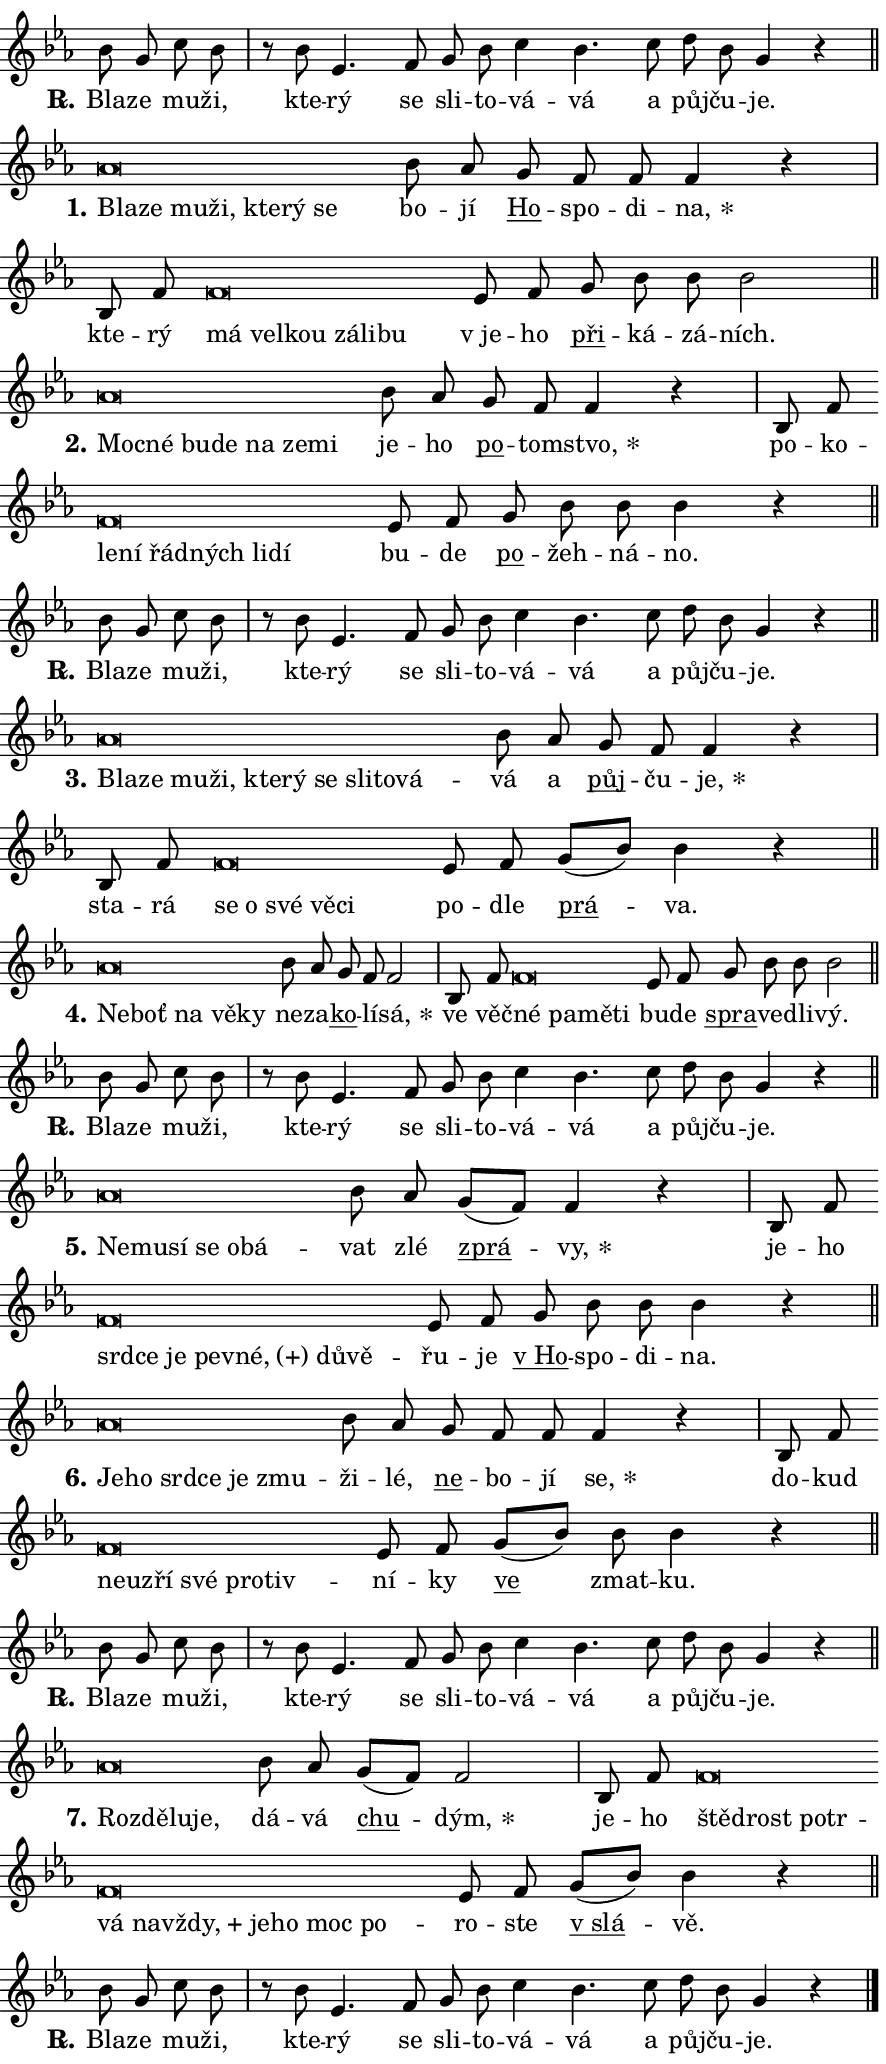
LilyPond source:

\version "2.24.0"
\header { tagline = "" }
\paper {
  indent = 0\cm
  top-margin = 0\cm
  right-margin = 0.13\cm % to fit lyric hyphens
  bottom-margin = 0\cm
  left-margin = 0\cm
  paper-width = 15\cm
  page-breaking = #ly:one-page-breaking
  system-system-spacing.basic-distance = #11
  score-system-spacing.basic-distance = #11
  ragged-last = ##f
}


%% Author: Thomas Morley
%% https://lists.gnu.org/archive/html/lilypond-user/2020-05/msg00002.html
#(define (line-position grob)
"Returns position of @var[grob} in current system:
   @code{'start}, if at first time-step
   @code{'end}, if at last time-step
   @code{'middle} otherwise
"
  (let* ((col (ly:item-get-column grob))
         (ln (ly:grob-object col 'left-neighbor))
         (rn (ly:grob-object col 'right-neighbor))
         (col-to-check-left (if (ly:grob? ln) ln col))
         (col-to-check-right (if (ly:grob? rn) rn col))
         (break-dir-left
           (and
             (ly:grob-property col-to-check-left 'non-musical #f)
             (ly:item-break-dir col-to-check-left)))
         (break-dir-right
           (and
             (ly:grob-property col-to-check-right 'non-musical #f)
             (ly:item-break-dir col-to-check-right))))
        (cond ((eqv? 1 break-dir-left) 'start)
              ((eqv? -1 break-dir-right) 'end)
              (else 'middle))))

#(define (tranparent-at-line-position vctor)
  (lambda (grob)
  "Relying on @code{line-position} select the relevant enry from @var{vctor}.
Used to determine transparency,"
    (case (line-position grob)
      ((end) (not (vector-ref vctor 0)))
      ((middle) (not (vector-ref vctor 1)))
      ((start) (not (vector-ref vctor 2))))))

noteHeadBreakVisibility =
#(define-music-function (break-visibility)(vector?)
"Makes @code{NoteHead}s transparent relying on @var{break-visibility}"
#{
  \override NoteHead.transparent =
    #(tranparent-at-line-position break-visibility)
#})

#(define delete-ledgers-for-transparent-note-heads
  (lambda (grob)
    "Reads whether a @code{NoteHead} is transparent.
If so this @code{NoteHead} is removed from @code{'note-heads} from
@var{grob}, which is supposed to be @code{LedgerLineSpanner}.
As a result ledgers are not printed for this @code{NoteHead}"
    (let* ((nhds-array (ly:grob-object grob 'note-heads))
           (nhds-list
             (if (ly:grob-array? nhds-array)
                 (ly:grob-array->list nhds-array)
                 '()))
           ;; Relies on the transparent-property being done before
           ;; Staff.LedgerLineSpanner.after-line-breaking is executed.
           ;; This is fragile ...
           (to-keep
             (remove
               (lambda (nhd)
                 (ly:grob-property nhd 'transparent #f))
               nhds-list)))
      ;; TODO find a better method to iterate over grob-arrays, similiar
      ;; to filter/remove etc for lists
      ;; For now rebuilt from scratch
      (set! (ly:grob-object grob 'note-heads)  '())
      (for-each
        (lambda (nhd)
          (ly:pointer-group-interface::add-grob grob 'note-heads nhd))
        to-keep))))

squashNotes = {
  \override NoteHead.X-extent = #'(-0.2 . 0.2)
  \override NoteHead.Y-extent = #'(-0.75 . 0)
  \override NoteHead.stencil =
    #(lambda (grob)
       (let ((pos (ly:grob-property grob 'staff-position)))
         (begin
           (if (< pos -7) (display "ERROR: Lower brevis then expected\n") (display ""))
           (if (<= pos -6) ly:text-interface::print ly:note-head::print))))
}
unSquashNotes = {
  \revert NoteHead.X-extent
  \revert NoteHead.Y-extent
  \revert NoteHead.stencil
}

hideNotes = \noteHeadBreakVisibility #begin-of-line-visible
unHideNotes = \noteHeadBreakVisibility #all-visible

% work-around for resetting accidentals
% https://lilypond.org/doc/v2.23/Documentation/notation/displaying-rhythms#unmetered-music
cadenzaMeasure = {
  \cadenzaOff
  \partial 1024 s1024
  \cadenzaOn
}

#(define-markup-command (accent layout props text) (markup?)
  "Underline accented syllable"
  (interpret-markup layout props
    #{\markup \override #'(offset . 4.3) \underline { #text }#}))

responsum = \markup \concat {
  "R" \hspace #-1.05 \path #0.1 #'((moveto 0 0.07) (lineto 0.9 0.8)) \hspace #0.05 "."
}

spaceSize = #0.6828661417322834 % exact space size for TeX Gyre Schola

\layout {
  \context {
    \Staff
    \remove "Time_signature_engraver"
    \override LedgerLineSpanner.after-line-breaking = #delete-ledgers-for-transparent-note-heads
  }
  \context {
    \Lyrics {
      \override LyricSpace.minimum-distance = \spaceSize
      \override LyricText.font-name = #"TeX Gyre Schola"
      \override LyricText.font-size = 1
      \override StanzaNumber.font-name = #"TeX Gyre Schola Bold"
      \override StanzaNumber.font-size = 1
    }
  }
  \context {
    \Score 
    \override NoteHead.text =
      #(lambda (grob) 
        (let ((pos (ly:grob-property grob 'staff-position)))
          #{\markup {
            \combine
              \halign #-0.55 \raise #(if (= pos -6) 0 0.5) \override #'(thickness . 2) \draw-line #'(3.2 . 0)
              \musicglyph "noteheads.sM1"
          }#}))
  }
}

% magnetic-lyrics.ily
%
%   written by
%     Jean Abou Samra <jean@abou-samra.fr>
%     Werner Lemberg <wl@gnu.org>
%
%   adapted by
%     Jiri Hon <jiri.hon@gmail.com>
%
% Version 2022-Apr-15

% https://www.mail-archive.com/lilypond-user@gnu.org/msg149350.html

#(define (Left_hyphen_pointer_engraver context)
   "Collect syllable-hyphen-syllable occurrences in lyrics and store
them in properties.  This engraver only looks to the left.  For
example, if the lyrics input is @code{foo -- bar}, it does the
following.

@itemize @bullet
@item
Set the @code{text} property of the @code{LyricHyphen} grob between
@q{foo} and @q{bar} to @code{foo}.

@item
Set the @code{left-hyphen} property of the @code{LyricText} grob with
text @q{foo} to the @code{LyricHyphen} grob between @q{foo} and
@q{bar}.
@end itemize

Use this auxiliary engraver in combination with the
@code{lyric-@/text::@/apply-@/magnetic-@/offset!} hook."
   (let ((hyphen #f)
         (text #f))
     (make-engraver
      (acknowledgers
       ((lyric-syllable-interface engraver grob source-engraver)
        (set! text grob)))
      (end-acknowledgers
       ((lyric-hyphen-interface engraver grob source-engraver)
        ;(when (not (grob::has-interface grob 'lyric-space-interface))
          (set! hyphen grob)));)
      ((stop-translation-timestep engraver)
       (when (and text hyphen)
         (ly:grob-set-object! text 'left-hyphen hyphen))
       (set! text #f)
       (set! hyphen #f)))))

#(define (lyric-text::apply-magnetic-offset! grob)
   "If the space between two syllables is less than the value in
property @code{LyricText@/.details@/.squash-threshold}, move the right
syllable to the left so that it gets concatenated with the left
syllable.

Use this function as a hook for
@code{LyricText@/.after-@/line-@/breaking} if the
@code{Left_@/hyphen_@/pointer_@/engraver} is active."
   (let ((hyphen (ly:grob-object grob 'left-hyphen #f)))
     (when hyphen
       (let ((left-text (ly:spanner-bound hyphen LEFT)))
         (when (grob::has-interface left-text 'lyric-syllable-interface)
           (let* ((common (ly:grob-common-refpoint grob left-text X))
                  (this-x-ext (ly:grob-extent grob common X))
                  (left-x-ext
                   (begin
                     ;; Trigger magnetism for left-text.
                     (ly:grob-property left-text 'after-line-breaking)
                     (ly:grob-extent left-text common X)))
                  ;; `delta` is the gap width between two syllables.
                  (delta (- (interval-start this-x-ext)
                            (interval-end left-x-ext)))
                  (details (ly:grob-property grob 'details))
                  (threshold (assoc-get 'squash-threshold details 0.2)))
             (when (< delta threshold)
               (let* (;; We have to manipulate the input text so that
                      ;; ligatures crossing syllable boundaries are not
                      ;; disabled.  For languages based on the Latin
                      ;; script this is essentially a beautification.
                      ;; However, for non-Western scripts it can be a
                      ;; necessity.
                      (lt (ly:grob-property left-text 'text))
                      (rt (ly:grob-property grob 'text))
                      (is-space (grob::has-interface hyphen 'lyric-space-interface))
                      (space (if is-space " " ""))
                      (extra-delta (if is-space spaceSize 0))
                      ;; Append new syllable.
                      (ltrt-space (if (and (string? lt) (string? rt))
                                (string-append lt space rt)
                                (make-concat-markup (list lt space rt))))
                      ;; Right-align `ltrt` to the right side.
                      (ltrt-space-markup (grob-interpret-markup
                               grob
                               (make-translate-markup
                                (cons (interval-length this-x-ext) 0)
                                (make-right-align-markup ltrt-space)))))
                 (begin
                   ;; Don't print `left-text`.
                   (ly:grob-set-property! left-text 'stencil #f)
                   ;; Set text and stencil (which holds all collected
                   ;; syllables so far) and shift it to the left.
                   (ly:grob-set-property! grob 'text ltrt-space)
                   (ly:grob-set-property! grob 'stencil ltrt-space-markup)
                   (ly:grob-translate-axis! grob (- (- delta extra-delta)) X))))))))))


#(define (lyric-hyphen::displace-bounds-first grob)
   ;; Make very sure this callback isn't triggered too early.
   (let ((left (ly:spanner-bound grob LEFT))
         (right (ly:spanner-bound grob RIGHT)))
     (ly:grob-property left 'after-line-breaking)
     (ly:grob-property right 'after-line-breaking)
     (ly:lyric-hyphen::print grob)))

squashThreshold = #0.4

\layout {
  \context {
    \Lyrics
    \consists #Left_hyphen_pointer_engraver
    \override LyricText.after-line-breaking =
      #lyric-text::apply-magnetic-offset!
    \override LyricHyphen.stencil = #lyric-hyphen::displace-bounds-first
    \override LyricText.details.squash-threshold = \squashThreshold
    \override LyricHyphen.minimum-distance = 0
    \override LyricHyphen.minimum-length = \squashThreshold
  }
}

squashText = \override LyricText.details.squash-threshold = 9999
unSquashText = \override LyricText.details.squash-threshold = \squashThreshold

leftText = \override LyricText.self-alignment-X = #LEFT
unLeftText = \revert LyricText.self-alignment-X

starOffset = #(lambda (grob) 
                (let ((x_offset (ly:self-alignment-interface::aligned-on-x-parent grob)))
                  (if (= x_offset 0) 0 (+ x_offset 1.2))))

star = #(define-music-function (syllable)(string?)
"Append star separator at the end of a syllable"
#{
  \once \override LyricText.X-offset = #starOffset
  \lyricmode { \markup {
    #syllable
    \override #'((font-name . "TeX Gyre Schola Bold")) \hspace #0.2 \lower #0.65 \larger "*"
  } }
#})

starAccent = #(define-music-function (syllable)(string?)
"Append star separator at the end of a syllable and make accent"
#{
  \once \override LyricText.X-offset = #starOffset
  \lyricmode { \markup {
    \accent #syllable
    \override #'((font-name . "TeX Gyre Schola Bold")) \hspace #0.2 \lower #0.65 \larger "*"
  } }
#})

breath = #(define-music-function (syllable)(string?)
"Append breathing indicator at the end of a syllable"
#{
  \lyricmode { \markup { #syllable "+" } }
#})

optionalBreath = #(define-music-function (syllable)(string?)
"Append optional breathing indicator at the end of a syllable"
#{
  \lyricmode { \markup { #syllable "(+)" } }
#})


\score {
    <<
        \new Voice = "melody" { \cadenzaOn \key es \major \relative { bes'8 g c bes \cadenzaMeasure \bar "|" r bes es,4. f8 \bar "" g bes \bar "" c4 bes4. c8 \bar "" d bes g4 r \cadenzaMeasure \bar "||" \break } }
        \new Lyrics \lyricsto "melody" { \lyricmode { \set stanza = \responsum
Bla -- ze mu -- ži, kte -- rý se sli -- to -- vá -- vá a půj -- ču -- je. } }
    >>
    \layout {}
}

\score {
    <<
        \new Voice = "melody" { \cadenzaOn \key es \major \relative { \squashNotes as'\breve*1/16 \hideNotes \breve*1/16 \bar "" \breve*1/16 \bar "" \breve*1/16 \bar "" \breve*1/16 \bar "" \breve*1/16 \breve*1/16 \bar "" \unHideNotes \unSquashNotes bes8 as \bar "" g f f f4 r \cadenzaMeasure \bar "|" bes,8 f' \bar "" \squashNotes f\breve*1/16 \hideNotes \breve*1/16 \bar "" \breve*1/16 \bar "" \breve*1/16 \bar "" \breve*1/16 \breve*1/16 \bar "" \unHideNotes \unSquashNotes es8 f \bar "" g bes bes bes2 \cadenzaMeasure \bar "||" \break } }
        \new Lyrics \lyricsto "melody" { \lyricmode { \set stanza = "1."
\leftText Bla -- \squashText ze mu -- ži, kte -- rý se \unLeftText \unSquashText bo -- jí \markup \accent Ho -- spo -- di -- \star na, kte -- rý \leftText má \squashText vel -- kou zá -- li -- bu \unLeftText \unSquashText "v je" -- ho \markup \accent při -- ká -- zá -- ních. } }
    >>
    \layout {}
}

\score {
    <<
        \new Voice = "melody" { \cadenzaOn \key es \major \relative { \squashNotes as'\breve*1/16 \hideNotes \breve*1/16 \bar "" \breve*1/16 \bar "" \breve*1/16 \bar "" \breve*1/16 \bar "" \breve*1/16 \breve*1/16 \bar "" \unHideNotes \unSquashNotes bes8 as \bar "" g f f4 r \cadenzaMeasure \bar "|" bes,8 f' \bar "" \squashNotes f\breve*1/16 \hideNotes \breve*1/16 \bar "" \breve*1/16 \bar "" \breve*1/16 \bar "" \breve*1/16 \breve*1/16 \bar "" \unHideNotes \unSquashNotes es8 f \bar "" g bes bes bes4 r \cadenzaMeasure \bar "||" \break } }
        \new Lyrics \lyricsto "melody" { \lyricmode { \set stanza = "2."
\leftText Moc -- \squashText né bu -- de na ze -- mi \unLeftText \unSquashText je -- ho \markup \accent po -- tom -- \star stvo, po -- ko -- \leftText le -- \squashText ní řád -- ných li -- dí \unLeftText \unSquashText bu -- de \markup \accent po -- žeh -- ná -- no. } }
    >>
    \layout {}
}

\score {
    <<
        \new Voice = "melody" { \cadenzaOn \key es \major \relative { bes'8 g c bes \cadenzaMeasure \bar "|" r bes es,4. f8 \bar "" g bes \bar "" c4 bes4. c8 \bar "" d bes g4 r \cadenzaMeasure \bar "||" \break } }
        \new Lyrics \lyricsto "melody" { \lyricmode { \set stanza = \responsum
Bla -- ze mu -- ži, kte -- rý se sli -- to -- vá -- vá a půj -- ču -- je. } }
    >>
    \layout {}
}

\score {
    <<
        \new Voice = "melody" { \cadenzaOn \key es \major \relative { \squashNotes as'\breve*1/16 \hideNotes \breve*1/16 \bar "" \breve*1/16 \bar "" \breve*1/16 \bar "" \breve*1/16 \bar "" \breve*1/16 \bar "" \breve*1/16 \bar "" \breve*1/16 \bar "" \breve*1/16 \breve*1/16 \bar "" \unHideNotes \unSquashNotes bes8 as \bar "" g f f4 r \cadenzaMeasure \bar "|" bes,8 f' \bar "" \squashNotes f\breve*1/16 \hideNotes \breve*1/16 \bar "" \breve*1/16 \bar "" \breve*1/16 \breve*1/16 \bar "" \unHideNotes \unSquashNotes es8 f \bar "" g[( bes)] bes4 r \cadenzaMeasure \bar "||" \break } }
        \new Lyrics \lyricsto "melody" { \lyricmode { \set stanza = "3."
\leftText Bla -- \squashText ze mu -- ži, kte -- rý se sli -- to -- vá -- \unLeftText \unSquashText vá a \markup \accent půj -- ču -- \star je, sta -- rá \leftText se \squashText o své vě -- ci \unLeftText \unSquashText po -- dle \markup \accent prá -- va. } }
    >>
    \layout {}
}

\score {
    <<
        \new Voice = "melody" { \cadenzaOn \key es \major \relative { \squashNotes as'\breve*1/16 \hideNotes \breve*1/16 \bar "" \breve*1/16 \bar "" \breve*1/16 \breve*1/16 \bar "" \unHideNotes \unSquashNotes bes8 as \bar "" g f f2 \cadenzaMeasure \bar "|" bes,8 f' \bar "" \squashNotes f\breve*1/16 \hideNotes \breve*1/16 \bar "" \breve*1/16 \breve*1/16 \bar "" \unHideNotes \unSquashNotes es8 f \bar "" g bes bes bes2 \cadenzaMeasure \bar "||" \break } }
        \new Lyrics \lyricsto "melody" { \lyricmode { \set stanza = "4."
\leftText Ne -- \squashText boť na vě -- ky \unLeftText \unSquashText ne -- za -- \markup \accent ko -- lí -- \star sá, ve věč -- \leftText né \squashText pa -- mě -- ti \unLeftText \unSquashText bu -- de \markup \accent spra -- ve -- dli -- vý. } }
    >>
    \layout {}
}

\score {
    <<
        \new Voice = "melody" { \cadenzaOn \key es \major \relative { bes'8 g c bes \cadenzaMeasure \bar "|" r bes es,4. f8 \bar "" g bes \bar "" c4 bes4. c8 \bar "" d bes g4 r \cadenzaMeasure \bar "||" \break } }
        \new Lyrics \lyricsto "melody" { \lyricmode { \set stanza = \responsum
Bla -- ze mu -- ži, kte -- rý se sli -- to -- vá -- vá a půj -- ču -- je. } }
    >>
    \layout {}
}

\score {
    <<
        \new Voice = "melody" { \cadenzaOn \key es \major \relative { \squashNotes as'\breve*1/16 \hideNotes \breve*1/16 \bar "" \breve*1/16 \bar "" \breve*1/16 \bar "" \breve*1/16 \breve*1/16 \bar "" \unHideNotes \unSquashNotes bes8 as \bar "" g[( f)] f4 r \cadenzaMeasure \bar "|" bes,8 f' \bar "" \squashNotes f\breve*1/16 \hideNotes \breve*1/16 \bar "" \breve*1/16 \bar "" \breve*1/16 \bar "" \breve*1/16 \bar "" \breve*1/16 \breve*1/16 \bar "" \unHideNotes \unSquashNotes es8 f \bar "" g bes bes bes4 r \cadenzaMeasure \bar "||" \break } }
        \new Lyrics \lyricsto "melody" { \lyricmode { \set stanza = "5."
\leftText Ne -- \squashText mu -- sí se o -- bá -- \unLeftText \unSquashText vat zlé \markup \accent zprá -- \star vy, je -- ho \leftText srd -- \squashText ce je pev -- \optionalBreath né, dů -- vě -- \unLeftText \unSquashText řu -- je \markup \accent "v Ho" -- spo -- di -- na. } }
    >>
    \layout {}
}

\score {
    <<
        \new Voice = "melody" { \cadenzaOn \key es \major \relative { \squashNotes as'\breve*1/16 \hideNotes \breve*1/16 \bar "" \breve*1/16 \bar "" \breve*1/16 \bar "" \breve*1/16 \breve*1/16 \bar "" \unHideNotes \unSquashNotes bes8 as \bar "" g f f f4 r \cadenzaMeasure \bar "|" bes,8 f' \bar "" \squashNotes f\breve*1/16 \hideNotes \breve*1/16 \bar "" \breve*1/16 \bar "" \breve*1/16 \bar "" \breve*1/16 \breve*1/16 \bar "" \unHideNotes \unSquashNotes es8 f \bar "" g[( bes)] bes bes4 r \cadenzaMeasure \bar "||" \break } }
        \new Lyrics \lyricsto "melody" { \lyricmode { \set stanza = "6."
\leftText Je -- \squashText ho srd -- ce je zmu -- \unLeftText \unSquashText ži -- lé, \markup \accent ne -- bo -- jí \star se, do -- kud \leftText ne -- \squashText u -- zří své pro -- tiv -- \unLeftText \unSquashText ní -- ky \markup \accent ve zmat -- ku. } }
    >>
    \layout {}
}

\score {
    <<
        \new Voice = "melody" { \cadenzaOn \key es \major \relative { bes'8 g c bes \cadenzaMeasure \bar "|" r bes es,4. f8 \bar "" g bes \bar "" c4 bes4. c8 \bar "" d bes g4 r \cadenzaMeasure \bar "||" \break } }
        \new Lyrics \lyricsto "melody" { \lyricmode { \set stanza = \responsum
Bla -- ze mu -- ži, kte -- rý se sli -- to -- vá -- vá a půj -- ču -- je. } }
    >>
    \layout {}
}

\score {
    <<
        \new Voice = "melody" { \cadenzaOn \key es \major \relative { \squashNotes as'\breve*1/16 \hideNotes \breve*1/16 \bar "" \breve*1/16 \breve*1/16 \bar "" \unHideNotes \unSquashNotes bes8 as \bar "" g[( f)] f2 \cadenzaMeasure \bar "|" bes,8 f' \bar "" \squashNotes f\breve*1/16 \hideNotes \breve*1/16 \bar "" \breve*1/16 \bar "" \breve*1/16 \bar "" \breve*1/16 \bar "" \breve*1/16 \bar "" \breve*1/16 \bar "" \breve*1/16 \bar "" \breve*1/16 \bar "" \breve*1/16 \breve*1/16 \bar "" \unHideNotes \unSquashNotes es8 f \bar "" g[( bes)] bes4 r \cadenzaMeasure \bar "||" \break } }
        \new Lyrics \lyricsto "melody" { \lyricmode { \set stanza = "7."
\leftText Roz -- \squashText dě -- lu -- je, \unLeftText \unSquashText dá -- vá \markup \accent chu -- \star dým, je -- ho \leftText ště -- \squashText drost po -- tr -- vá na -- \breath "vždy," je -- ho moc po -- \unLeftText \unSquashText ro -- ste \markup \accent "v slá" -- vě. } }
    >>
    \layout {}
}

\score {
    <<
        \new Voice = "melody" { \cadenzaOn \key es \major \relative { bes'8 g c bes \cadenzaMeasure \bar "|" r bes es,4. f8 \bar "" g bes \bar "" c4 bes4. c8 \bar "" d bes g4 r \cadenzaMeasure \bar "||" \break } \bar "|." }
        \new Lyrics \lyricsto "melody" { \lyricmode { \set stanza = \responsum
Bla -- ze mu -- ži, kte -- rý se sli -- to -- vá -- vá a půj -- ču -- je. } }
    >>
    \layout {}
}
